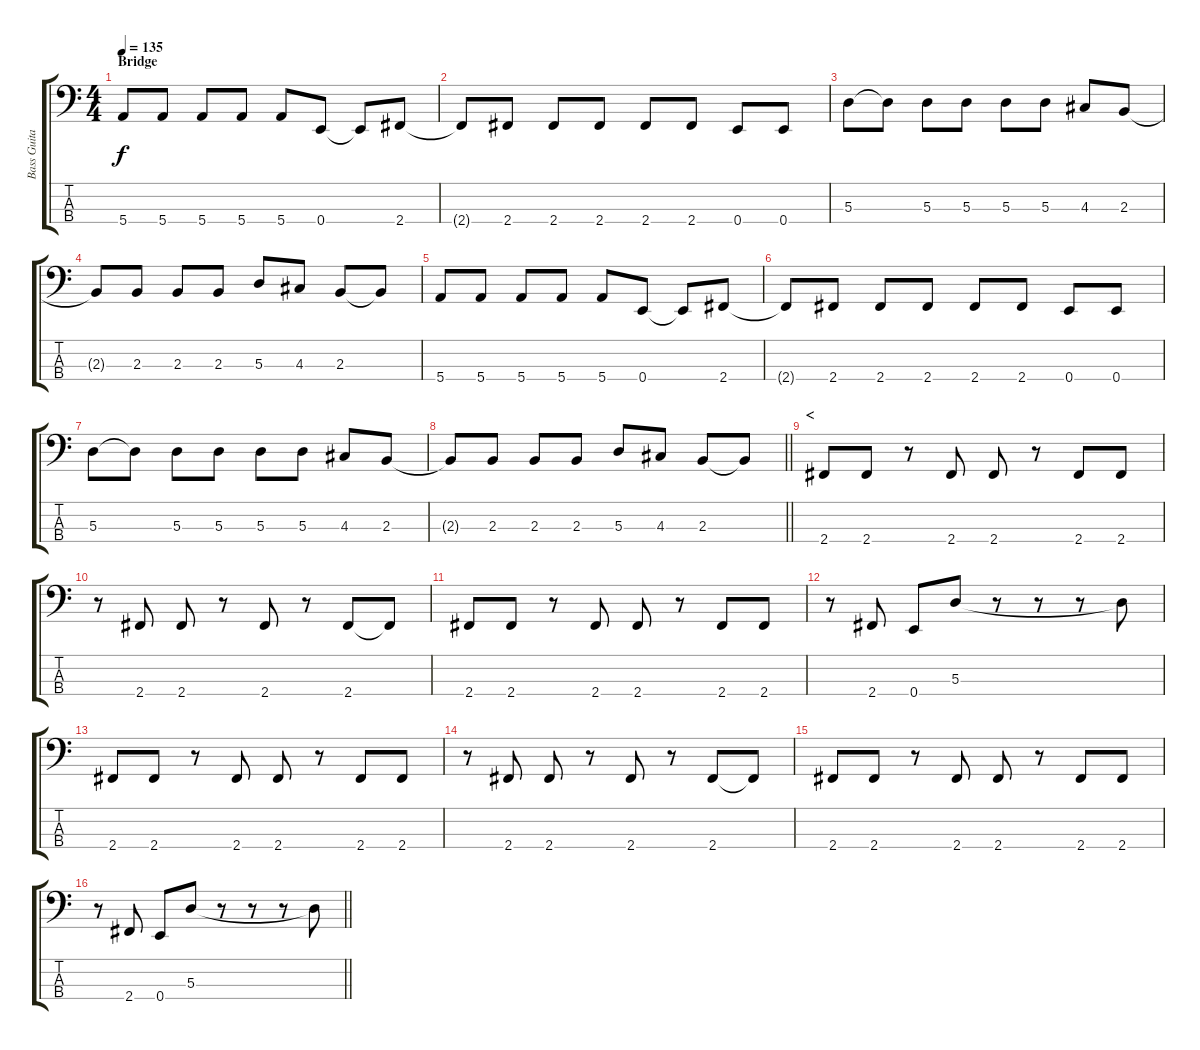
\track ("Bass Guitar" "Bass Guita") {instrument electricbassfinger}
\staff {score tabs}
\tuning (G2 D2 A1 E1) {hide}
\ts (4 4)
\section ("" "Bridge")
\tempo 135
\clef f4
\ks c
5.4.8{dy f} 5.4.8 5.4.8 5.4.8 5.4.8 0.4.8 0.4{t}.8 2.4.8 |
2.4{t}.8 2.4.8 2.4.8 2.4.8 2.4.8 2.4.8 0.4.8 0.4.8 |
5.3.8 5.3{t}.8 5.3.8 5.3.8 5.3.8 5.3.8 4.3.8 2.3.8 |
2.3{t}.8 2.3.8 2.3.8 2.3.8 5.3.8 4.3.8 2.3.8 2.3{t}.8 |
5.4.8 5.4.8 5.4.8 5.4.8 5.4.8 0.4.8 0.4{t}.8 2.4.8 |
2.4{t}.8 2.4.8 2.4.8 2.4.8 2.4.8 2.4.8 0.4.8 0.4.8 |
5.3.8 5.3{t}.8 5.3.8 5.3.8 5.3.8 5.3.8 4.3.8 2.3.8 |
\barLineRight lightlight
2.3{t}.8 2.3.8 2.3.8 2.3.8 5.3.8 4.3.8 2.3.8 2.3{t}.8 |
\section ("" "<")
2.4.8 2.4.8 r.8 2.4.8 2.4.8 r.8 2.4.8 2.4.8 |
r.8 2.4.8 2.4.8 r.8 2.4.8 r.8 2.4.8 2.4{t}.8 |
2.4.8 2.4.8 r.8 2.4.8 2.4.8 r.8 2.4.8 2.4.8 |
r.8 2.4.8 0.4.8 5.3.8 r.8 r.8 r.8 5.3{t}.8 |
2.4.8 2.4.8 r.8 2.4.8 2.4.8 r.8 2.4.8 2.4.8 |
r.8 2.4.8 2.4.8 r.8 2.4.8 r.8 2.4.8 2.4{t}.8 |
2.4.8 2.4.8 r.8 2.4.8 2.4.8 r.8 2.4.8 2.4.8 |
\barLineRight lightlight
r.8 2.4.8 0.4.8 5.3.8 r.8 r.8 r.8 5.3{t}.8
